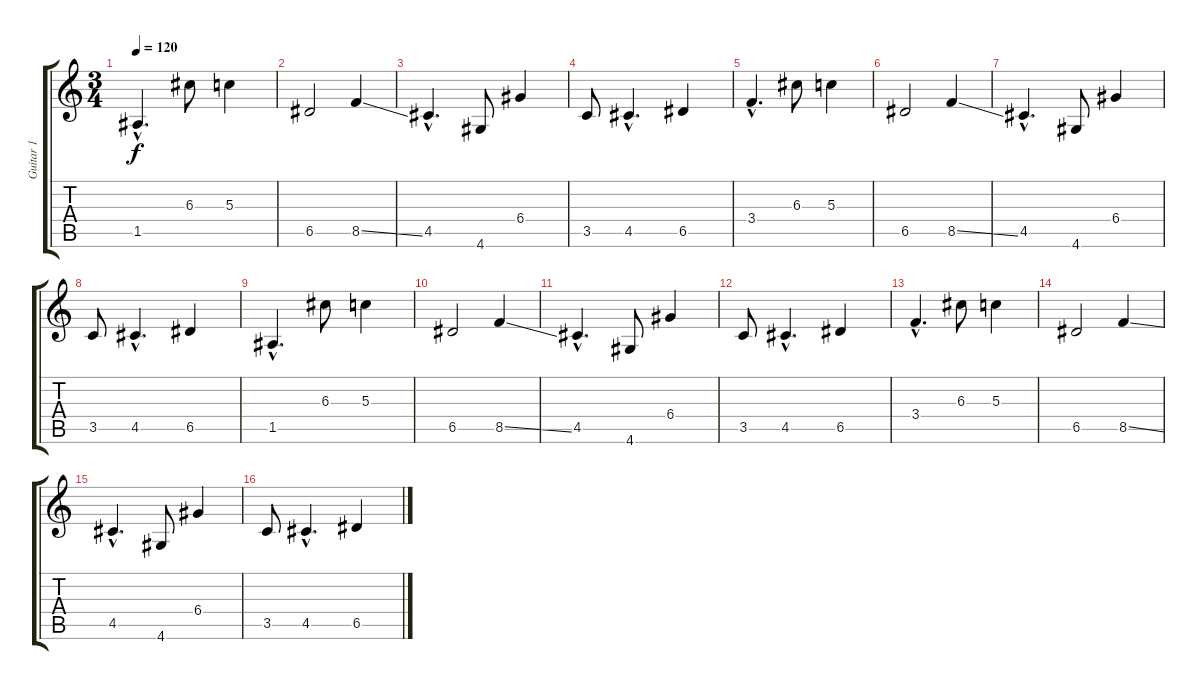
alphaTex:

\track ("Guitar 1" "Guitar 1") {instrument distortionguitar}
\staff {score tabs}
\tuning (E4 B3 G3 D3 A2 E2) {hide}
\ts (3 4)
\tempo 120
\clef g2
\ks c
1.5{hac}.4{d dy f} 6.3.8 5.3.4 |
6.5.2 8.5{ss}.4 |
4.5{hac}.4{d} 4.6.8 6.4.4 |
3.5.8 4.5{hac}.4{d} 6.5.4 |
3.4{hac}.4{d} 6.3.8 5.3.4 |
6.5.2 8.5{ss}.4 |
4.5{hac}.4{d} 4.6.8 6.4.4 |
3.5.8 4.5{hac}.4{d} 6.5.4 |
1.5{hac}.4{d} 6.3.8 5.3.4 |
6.5.2 8.5{ss}.4 |
4.5{hac}.4{d} 4.6.8 6.4.4 |
3.5.8 4.5{hac}.4{d} 6.5.4 |
3.4{hac}.4{d} 6.3.8 5.3.4 |
6.5.2 8.5{ss}.4 |
4.5{hac}.4{d} 4.6.8 6.4.4 |
3.5.8 4.5{hac}.4{d} 6.5.4
